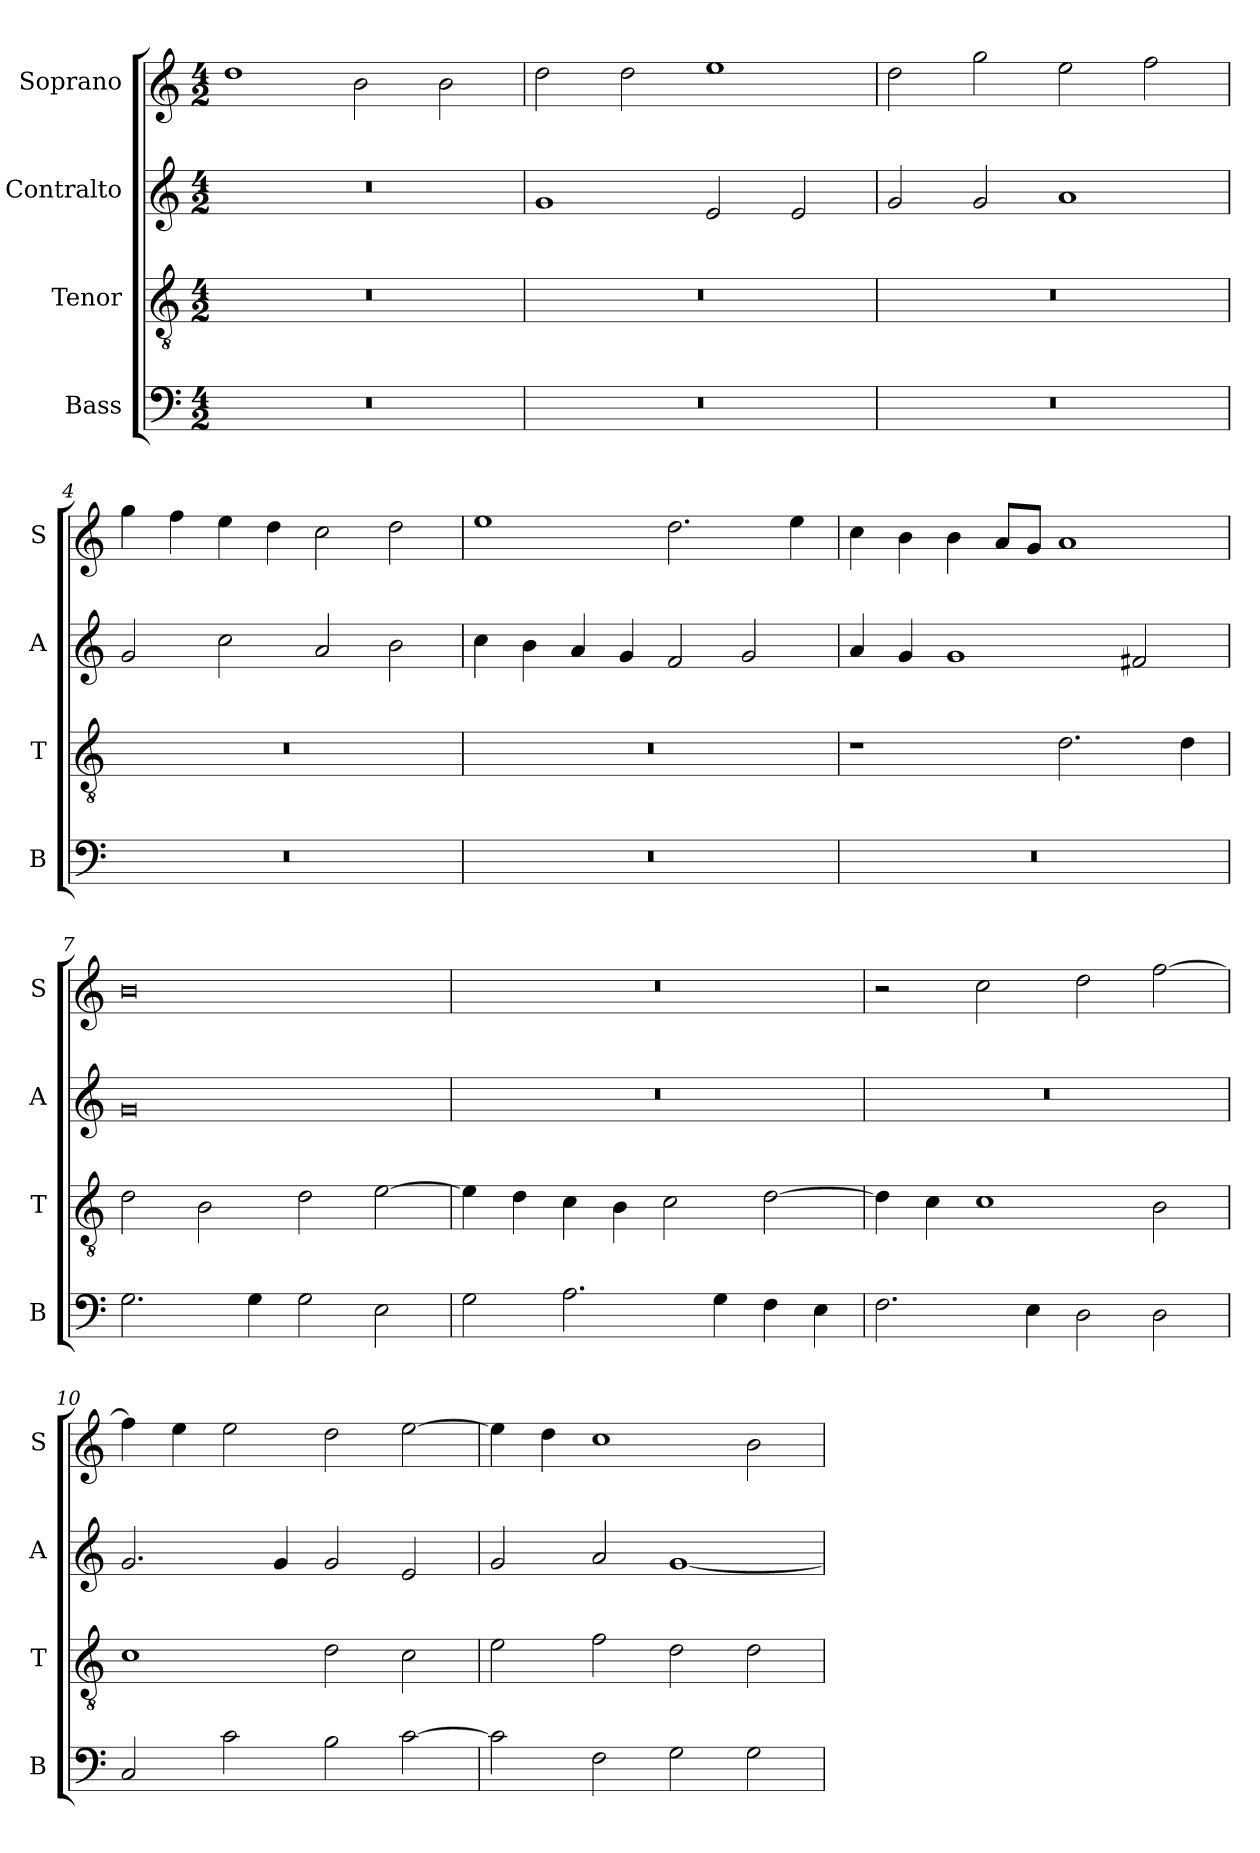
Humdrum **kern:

**kern	**kern	**kern	**kern
*part4	*part3	*part2	*part1
*staff4	*staff3	*staff2	*staff1
*I"Bass	*I"Tenor	*I"Contralto	*I"Soprano
*I'B	*I'T	*I'A	*I'S
*clefF4	*clefGv2	*clefG2	*clefG2
*k[]	*k[]	*k[]	*k[]
*G:mix	*G:mix	*G:mix	*G:mix
*M4/2	*M4/2	*M4/2	*M4/2
=1	=1	=1	=1
0r	0r	0r	1dd
.	.	.	2b
.	.	.	2b
=2	=2	=2	=2
0r	0r	1g	2dd
.	.	.	2dd
.	.	2e	1ee
.	.	2e	.
=3	=3	=3	=3
0r	0r	2g	2dd
.	.	2g	2gg
.	.	1a	2ee
.	.	.	2ff
=4	=4	=4	=4
0r	0r	2g	4gg
.	.	.	4ff
.	.	2cc	4ee
.	.	.	4dd
.	.	2a	2cc
.	.	2b	2dd
=5	=5	=5	=5
0r	0r	4cc	1ee
.	.	4b	.
.	.	4a	.
.	.	4g	.
.	.	2f	2.dd
.	.	2g	.
.	.	.	4ee
=6	=6	=6	=6
0r	1r	4a	4cc
.	.	4g	4b
.	.	1g	4b
.	.	.	8a/L
.	.	.	8g/J
.	2.d	.	1a
.	.	2f#X	.
.	4d	.	.
=7	=7	=7	=7
2.G	2d	0g	0b
.	2B	.	.
4G	.	.	.
2G	2d	.	.
2E	[2e	.	.
=8	=8	=8	=8
2G	4e]	0r	0r
.	4d	.	.
2.A	4c	.	.
.	4B	.	.
.	2c	.	.
4G	.	.	.
4F	[2d	.	.
4E	.	.	.
=9	=9	=9	=9
2.F	4d]	0r	2r
.	4c	.	.
.	1c	.	2cc
4E	.	.	.
2D	.	.	2dd
2D	2B	.	[2ff
=10	=10	=10	=10
2C	1c	2.g	4ff]
.	.	.	4ee
2c	.	.	2ee
.	.	4g	.
2B	2d	2g	2dd
[2c	2c	2e	[2ee
=11	=11	=11	=11
2c]	2e	2g	4ee]
.	.	.	4dd
2F	2f	2a	1cc
2G	2d	[1g	.
2G	2d	.	2b
=	=	=	=
*-	*-	*-	*-
